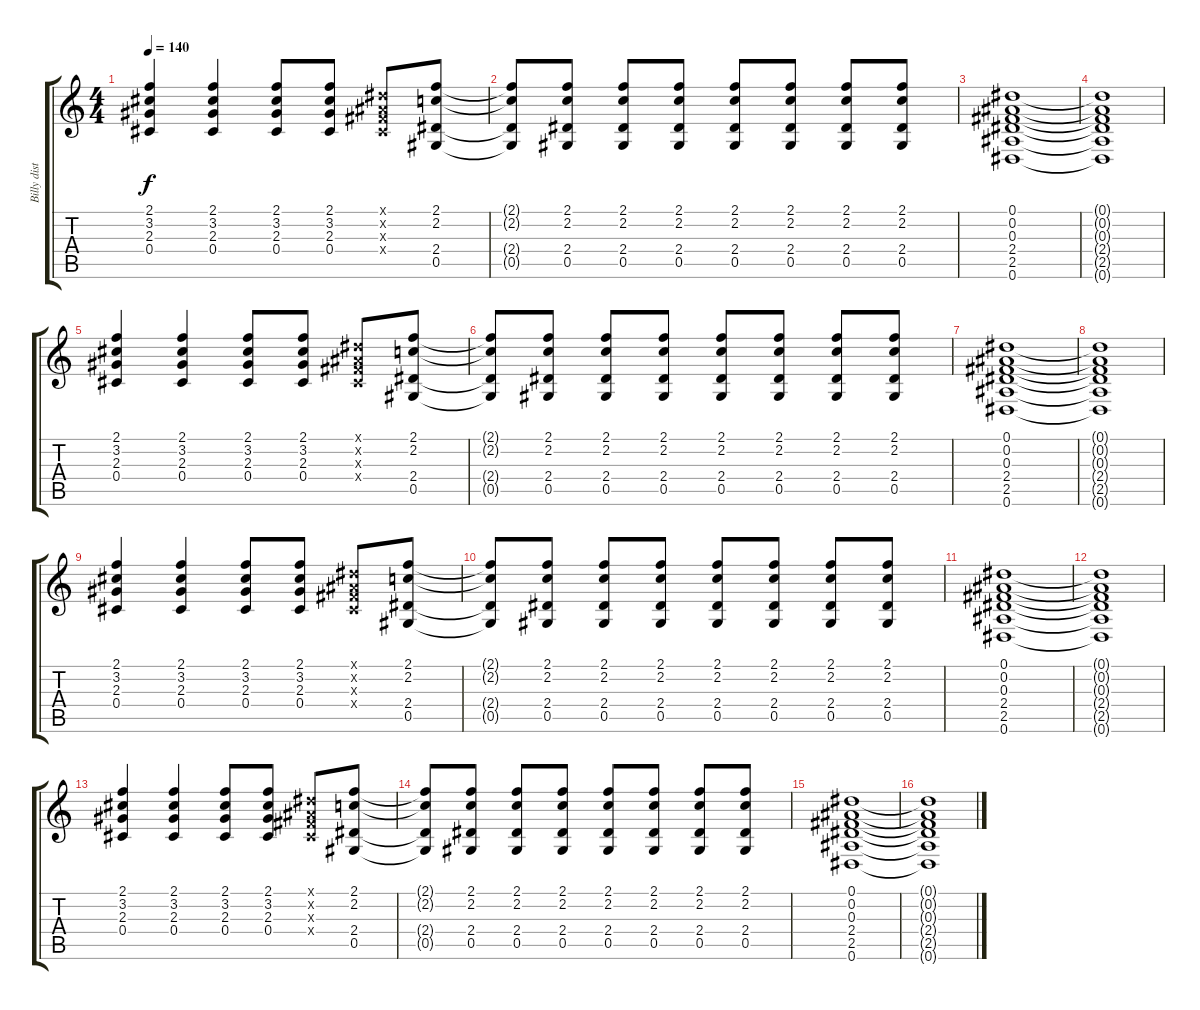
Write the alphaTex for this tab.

\track ("Billy distortion" "Billy dist") {instrument overdrivenguitar}
\staff {score tabs}
\tuning (Eb4 Bb3 Gb3 Db3 Ab2 Eb2) {hide}
\ts (4 4)
\tempo 140
\clef g2
\ks c
(2.1 3.2 2.3 0.4).4{dy f} (2.1 3.2 2.3 0.4).4 (2.1 3.2 2.3 0.4).8 (2.1 3.2 2.3 0.4).8 (0.1{x} 0.2{x} 0.3{x} 0.4{x}).8 (2.1 2.2 2.4 0.5).8 |
(2.1{t} 2.2{t} 2.4{t} 0.5{t}).8 (2.1 2.2 2.4 0.5).8 (2.1 2.2 2.4 0.5).8 (2.1 2.2 2.4 0.5).8 (2.1 2.2 2.4 0.5).8 (2.1 2.2 2.4 0.5).8 (2.1 2.2 2.4 0.5).8 (2.1 2.2 2.4 0.5).8 |
(0.1 0.2 0.3 2.4 2.5 0.6).1 |
(0.1{t} 0.2{t} 0.3{t} 2.4{t} 2.5{t} 0.6{t}).1 |
(2.1 3.2 2.3 0.4).4 (2.1 3.2 2.3 0.4).4 (2.1 3.2 2.3 0.4).8 (2.1 3.2 2.3 0.4).8 (0.1{x} 0.2{x} 0.3{x} 0.4{x}).8 (2.1 2.2 2.4 0.5).8 |
(2.1{t} 2.2{t} 2.4{t} 0.5{t}).8 (2.1 2.2 2.4 0.5).8 (2.1 2.2 2.4 0.5).8 (2.1 2.2 2.4 0.5).8 (2.1 2.2 2.4 0.5).8 (2.1 2.2 2.4 0.5).8 (2.1 2.2 2.4 0.5).8 (2.1 2.2 2.4 0.5).8 |
(0.1 0.2 0.3 2.4 2.5 0.6).1 |
(0.1{t} 0.2{t} 0.3{t} 2.4{t} 2.5{t} 0.6{t}).1 |
(2.1 3.2 2.3 0.4).4 (2.1 3.2 2.3 0.4).4 (2.1 3.2 2.3 0.4).8 (2.1 3.2 2.3 0.4).8 (0.1{x} 0.2{x} 0.3{x} 0.4{x}).8 (2.1 2.2 2.4 0.5).8 |
(2.1{t} 2.2{t} 2.4{t} 0.5{t}).8 (2.1 2.2 2.4 0.5).8 (2.1 2.2 2.4 0.5).8 (2.1 2.2 2.4 0.5).8 (2.1 2.2 2.4 0.5).8 (2.1 2.2 2.4 0.5).8 (2.1 2.2 2.4 0.5).8 (2.1 2.2 2.4 0.5).8 |
(0.1 0.2 0.3 2.4 2.5 0.6).1 |
(0.1{t} 0.2{t} 0.3{t} 2.4{t} 2.5{t} 0.6{t}).1 |
(2.1 3.2 2.3 0.4).4 (2.1 3.2 2.3 0.4).4 (2.1 3.2 2.3 0.4).8 (2.1 3.2 2.3 0.4).8 (0.1{x} 0.2{x} 0.3{x} 0.4{x}).8 (2.1 2.2 2.4 0.5).8 |
(2.1{t} 2.2{t} 2.4{t} 0.5{t}).8 (2.1 2.2 2.4 0.5).8 (2.1 2.2 2.4 0.5).8 (2.1 2.2 2.4 0.5).8 (2.1 2.2 2.4 0.5).8 (2.1 2.2 2.4 0.5).8 (2.1 2.2 2.4 0.5).8 (2.1 2.2 2.4 0.5).8 |
(0.1 0.2 0.3 2.4 2.5 0.6).1 |
(0.1{t} 0.2{t} 0.3{t} 2.4{t} 2.5{t} 0.6{t}).1
